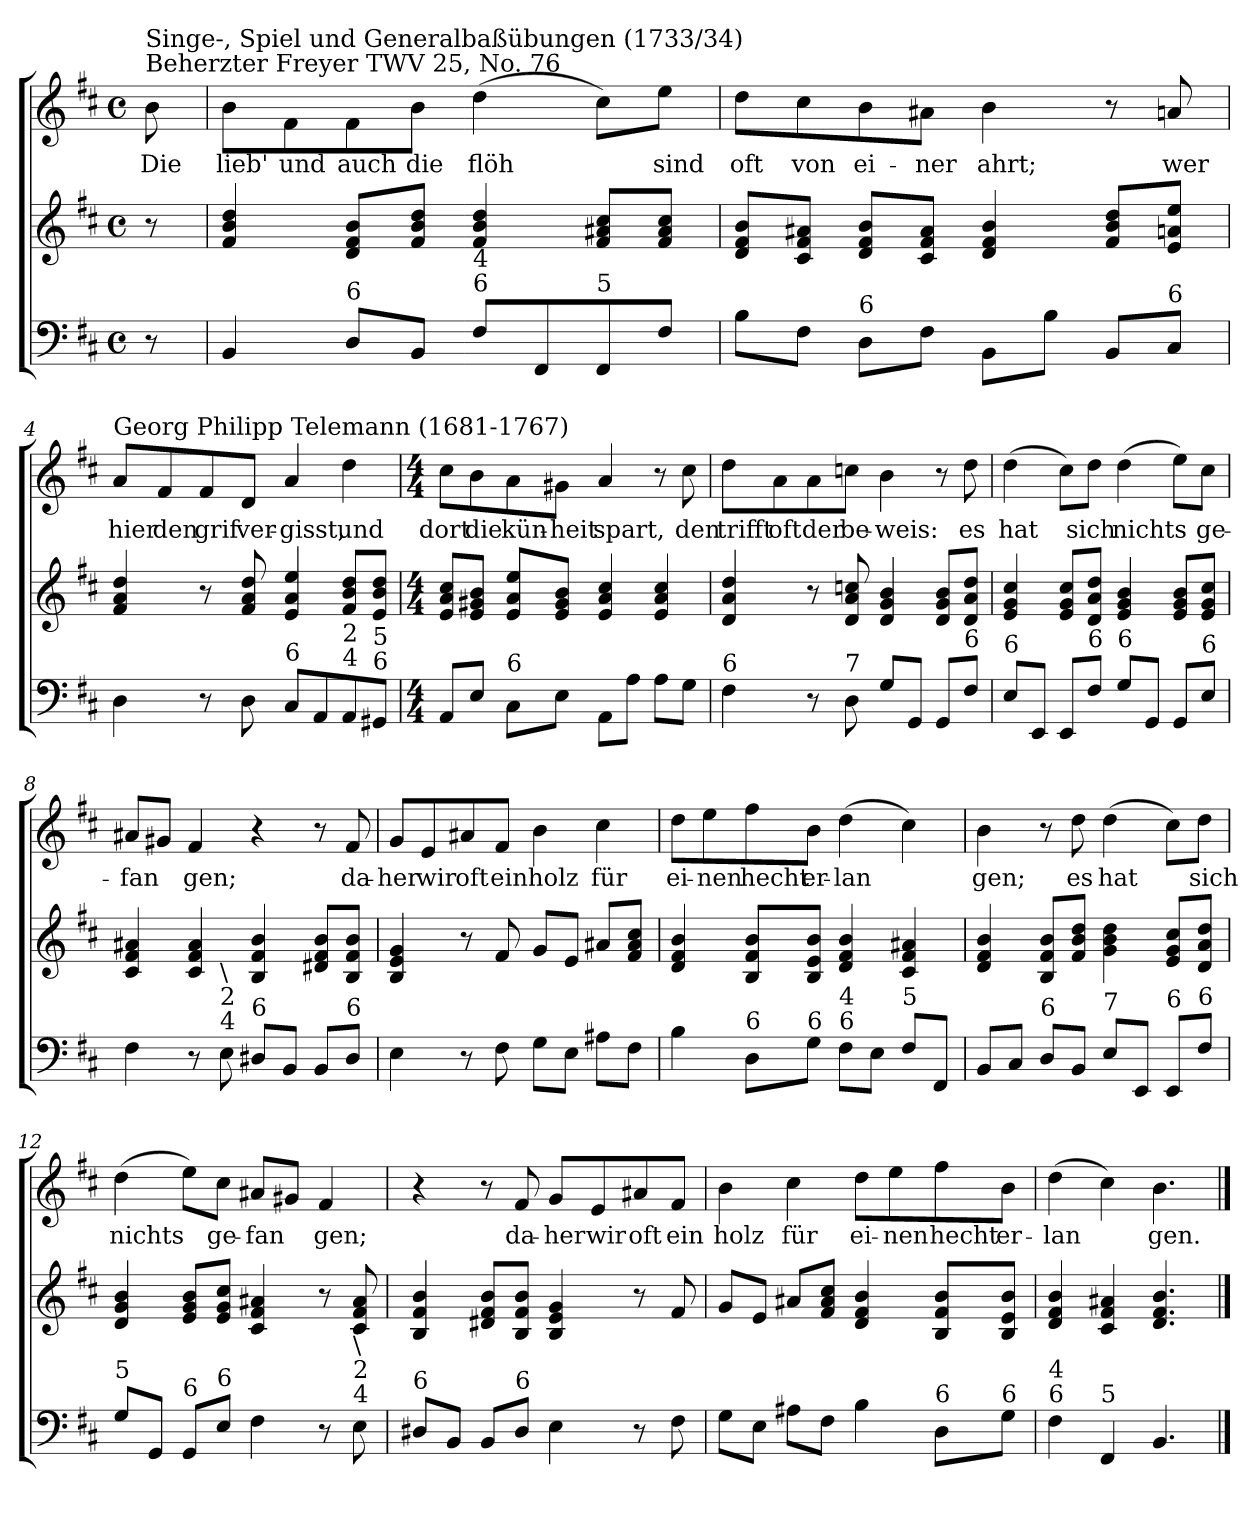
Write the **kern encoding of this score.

**kern	**kern	**kern	**text
*part2	*part2	*part1	*part1
*staff3	*staff2	*staff1	*staff1
*clefF4	*clefG2	*clefG2	*
*k[f#c#]	*k[f#c#]	*k[f#c#]	*
*D:	*D:	*D:	*
*M4/4	*M4/4	*M4/4	*
*met(c)	*met(c)	*met(c)	*
*MM120	*MM120	*MM120	*
=1	=1	=1	=1
!	!	!LO:TX:a:t=Beherzter Freyer   TWV 25, No. 76	!
!	!	!LO:TX:a:t=Singe-, Spiel und Generalbaßübungen (1733/34)	!
!	!	!	!LO:LY:b
8r	8r	8b\	Die
=2	=2	=2	=2
!	!	!	!LO:LY:b
4BB/	4f#/ 4b/ 4dd/	8b\L	lieb'
!	!	!	!LO:LY:b
.	.	8f#\	und
!LO:TX:a:t=6	!	!	!
!	!	!	!LO:LY:b
8D/L	8d/ 8f#/ 8b/L	8f#\	auch
!	!	!	!LO:LY:b
8BB/J	8f#/ 8b/ 8dd/J	8b\J	die
!LO:TX:a:t=6	!	!	!
!LO:TX:a:t=4	!	!	!
!	!	!	!LO:LY:b
8F#/L	4f#/ 4b/ 4dd/	(>4dd\	flöh
8FF#/	.	.	.
!LO:TX:a:t=5	!	!	!
8FF#/	8f#/ 8a#X/ 8cc#/L	8cc#\L)	.
!	!	!	!LO:LY:b
8F#/J	8f#/ 8a#/ 8cc#/J	8ee\J	sind
=3	=3	=3	=3
!	!	!	!LO:LY:b
8B\L	8d/ 8f#/ 8b/L	8dd\L	oft
!	!	!	!LO:LY:b
8F#\J	8c#/ 8f#/ 8a#X/J	8cc#\	von
!LO:TX:a:t=6	!	!	!
!	!	!	!LO:LY:b
8D\L	8d/ 8f#/ 8b/L	8b\	ei-
!	!	!	!LO:LY:b
8F#\J	8c#/ 8f#/ 8a#/J	8a#X\J	-ner
!	!	!	!LO:LY:b
8BB\L	4d/ 4f#/ 4b/	4b\	ahrt;
8B\J	.	.	.
8BB/L	8f#/ 8b/ 8dd/L	8r	.
!LO:TX:a:t=6	!	!	!
!	!	!	!LO:LY:b
8C#/J	8e/ 8an/ 8ee/J	8an/	wer
=4	=4	=4	=4
!	!	!LO:TX:a:t=Georg Philipp Telemann (1681-1767)	!
!	!	!	!LO:LY:b
4D\	4f#/ 4a/ 4dd/	8a/L	hier
!	!	!	!LO:LY:b
.	.	8f#/	den
!	!	!	!LO:LY:b
8r	8r	8f#/	grif
!	!	!	!LO:LY:b
8D\	8f#/ 8a/ 8dd/	8d/J	ver-
!LO:TX:a:t=6	!	!	!
!	!	!	!LO:LY:b
8C#/L	4e/ 4a/ 4ee/	4a/	-gisst,
8AA/	.	.	.
!LO:TX:a:t=4	!	!	!
!LO:TX:a:t=2	!	!	!
!	!	!	!LO:LY:b
8AA/	8f#/ 8b/ 8dd/L	4dd\	und
!LO:TX:a:t=6	!	!	!
!LO:TX:a:t=5	!	!	!
8GG#X/J	8e/ 8b/ 8dd/J	.	.
!!LO:LB:g=z
=5	=5	=5	=5
*M4/4	*M4/4	*M4/4	*
!	!	!	!LO:LY:b
8AA/L	8e/ 8a/ 8cc#/L	8cc#\L	dort
!	!	!	!LO:LY:b
8E/J	8e/ 8g#X/ 8b/J	8b\	die
!LO:TX:a:t=6	!	!	!
!	!	!	!LO:LY:b
8C#\L	8e/ 8a/ 8ee/L	8a\	kün-
!	!	!	!LO:LY:b
8E\J	8e/ 8g#/ 8b/J	8g#X\J	-heit
!	!	!	!LO:LY:b
8AA\L	4e/ 4a/ 4cc#/	4a/	spart,
8A\J	.	.	.
8A\L	4e/ 4a/ 4cc#/	8r	.
!	!	!	!LO:LY:b
8G\J	.	8cc#\	den
=6	=6	=6	=6
!LO:TX:a:t=6	!	!	!
!	!	!	!LO:LY:b
4F#\	4d/ 4a/ 4dd/	8dd\L	trifft
!	!	!	!LO:LY:b
.	.	8a\	oft
!	!	!	!LO:LY:b
8r	8r	8a\	der
!LO:TX:a:t=7	!	!	!
!	!	!	!LO:LY:b
8D\	8d/ 8a/ 8ccn/	8ccn\J	be-
!	!	!	!LO:LY:b
8G/L	4d/ 4g/ 4b/	4b\	-weis:
8GG/J	.	.	.
8GG/L	8d/ 8g/ 8b/L	8r	.
!LO:TX:a:t=6	!	!	!
!	!	!	!LO:LY:b
8F#/J	8d/ 8a/ 8dd/J	8dd\	es
=7	=7	=7	=7
!LO:TX:a:t=6	!	!	!
!	!	!	!LO:LY:b
8E/L	4e/ 4g/ 4cc#/	(>4dd\	hat
8EE/J	.	.	.
8EE/L	8e/ 8g/ 8cc#/L	8cc#\L)	.
!LO:TX:a:t=6	!	!	!
!	!	!	!LO:LY:b
8F#/J	8d/ 8a/ 8dd/J	8dd\J	sich
!LO:TX:a:t=6	!	!	!
!	!	!	!LO:LY:b
8G/L	4e/ 4g/ 4b/	(>4dd\	nichts
8GG/J	.	.	.
8GG/L	8e/ 8g/ 8b/L	8ee\L)	.
!LO:TX:a:t=6	!	!	!
!	!	!	!LO:LY:b
8E/J	8e/ 8g/ 8cc#/J	8cc#\J	ge-
!!LO:LB:g=z
=8	=8	=8	=8
!	!	!	!LO:LY:b
4F#\	4c#/ 4f#/ 4a#X/	8a#X/L	-fan
.	.	8g#X/J	.
!	!	!	!LO:LY:b
8r	4c#/ 4f#/ 4a#/	4f#/	gen;
!LO:TX:a:t=4	!	!	!
!LO:TX:a:t=2	!	!	!
!LO:TX:a:t=\	!	!	!
8E\	.	.	.
!LO:TX:a:t=6	!	!	!
8D#X/L	4B/ 4f#/ 4b/	4r	.
8BB/J	.	.	.
8BB/L	8d#X/ 8f#/ 8b/L	8r	.
!LO:TX:a:t=6	!	!	!
!	!	!	!LO:LY:b
8D#/J	8B/ 8f#/ 8b/J	8f#/	da-
=9	=9	=9	=9
!	!	!	!LO:LY:b
4E\	4B/ 4e/ 4g/	8g/L	-her
!	!	!	!LO:LY:b
.	.	8e/	wir
!	!	!	!LO:LY:b
8r	8r	8a#X/	oft
!	!	!	!LO:LY:b
8F#\	8f#/	8f#/J	ein
!	!	!	!LO:LY:b
8G\L	8g/L	4b\	holz
8E\J	8e/J	.	.
!	!	!	!LO:LY:b
8A#X\L	8a#X/L	4cc#\	für
8F#\J	8f#/ 8a#/ 8cc#/J	.	.
=10	=10	=10	=10
!	!	!	!LO:LY:b
4B\	4d/ 4f#/ 4b/	8dd\L	ei-
!	!	!	!LO:LY:b
.	.	8ee\	-nen
!LO:TX:a:t=6	!	!	!
!	!	!	!LO:LY:b
8D\L	8B/ 8f#/ 8b/L	8ff#\	hecht
!LO:TX:a:t=6	!	!	!
!	!	!	!LO:LY:b
8G\J	8B/ 8e/ 8b/J	8b\J	er-
!LO:TX:a:t=6	!	!	!
!LO:TX:a:t=4	!	!	!
!	!	!	!LO:LY:b
8F#\L	4d/ 4f#/ 4b/	(>4dd\	-lan
8E\J	.	.	.
!LO:TX:a:t=5	!	!	!
8F#/L	4c#/ 4f#/ 4a#X/	4cc#\)	.
8FF#/J	.	.	.
=11	=11	=11	=11
!	!	!	!LO:LY:b
8BB/L	4d/ 4f#/ 4b/	4b\	gen;
8C#/J	.	.	.
!LO:TX:a:t=6	!	!	!
8D/L	8B/ 8f#/ 8b/L	8r	.
!	!	!	!LO:LY:b
8BB/J	8f#/ 8b/ 8dd/J	8dd\	es
!LO:TX:a:t=7	!	!	!
!	!	!	!LO:LY:b
8E/L	4g\ 4b\ 4dd\	(>4dd\	hat
8EE/J	.	.	.
!LO:TX:a:t=6	!	!	!
8EE/L	8e/ 8g/ 8cc#/L	8cc#\L)	.
!LO:TX:a:t=6	!	!	!
!	!	!	!LO:LY:b
8F#/J	8d/ 8a/ 8dd/J	8dd\J	sich
!!LO:LB:g=z
=12	=12	=12	=12
!LO:TX:a:t=5	!	!	!
!	!	!	!LO:LY:b
8G/L	4d/ 4g/ 4b/	(>4dd\	nichts
8GG/J	.	.	.
!LO:TX:a:t=6	!	!	!
8GG/L	8e/ 8g/ 8b/L	8ee\L)	.
!LO:TX:a:t=6	!	!	!
!	!	!	!LO:LY:b
8E/J	8e/ 8g/ 8cc#/J	8cc#\J	ge-
!	!	!	!LO:LY:b
4F#\	4c#/ 4f#/ 4a#X/	8a#X/L	-fan
.	.	8g#X/J	.
!	!	!	!LO:LY:b
8r	8r	4f#/	gen;
!LO:TX:a:t=4	!	!	!
!LO:TX:a:t=2	!	!	!
!LO:TX:a:t=\	!	!	!
8E\	8c#/ 8f#/ 8a#/	.	.
=13	=13	=13	=13
!LO:TX:a:t=6	!	!	!
8D#X/L	4B/ 4f#/ 4b/	4r	.
8BB/J	.	.	.
8BB/L	8d#X/ 8f#/ 8b/L	8r	.
!LO:TX:a:t=6	!	!	!
!	!	!	!LO:LY:b
8D#/J	8B/ 8f#/ 8b/J	8f#/	da-
!	!	!	!LO:LY:b
4E\	4B/ 4e/ 4g/	8g/L	-her
!	!	!	!LO:LY:b
.	.	8e/	wir
!	!	!	!LO:LY:b
8r	8r	8a#X/	oft
!	!	!	!LO:LY:b
8F#\	8f#/	8f#/J	ein
=14	=14	=14	=14
!	!	!	!LO:LY:b
8G\L	8g/L	4b\	holz
8E\J	8e/J	.	.
!	!	!	!LO:LY:b
8A#X\L	8a#X/L	4cc#\	für
8F#\J	8f#/ 8a#/ 8cc#/J	.	.
!	!	!	!LO:LY:b
4B\	4d/ 4f#/ 4b/	8dd\L	ei-
!	!	!	!LO:LY:b
.	.	8ee\	-nen
!LO:TX:a:t=6	!	!	!
!	!	!	!LO:LY:b
8D\L	8B/ 8f#/ 8b/L	8ff#\	hecht
!LO:TX:a:t=6	!	!	!
!	!	!	!LO:LY:b
8G\J	8B/ 8e/ 8b/J	8b\J	er-
=15	=15	=15	=15
!LO:TX:a:t=6	!	!	!
!LO:TX:a:t=4	!	!	!
!	!	!	!LO:LY:b
4F#\	4d/ 4f#/ 4b/	(>4dd\	-lan
!LO:TX:a:t=5	!	!	!
4FF#/	4c#/ 4f#/ 4a#X/	4cc#\)	.
!	!	!	!LO:LY:b
4.BB/	4.d/ 4.f#/ 4.b/	4.b\	gen.
==	==	==	==
*-	*-	*-	*-
